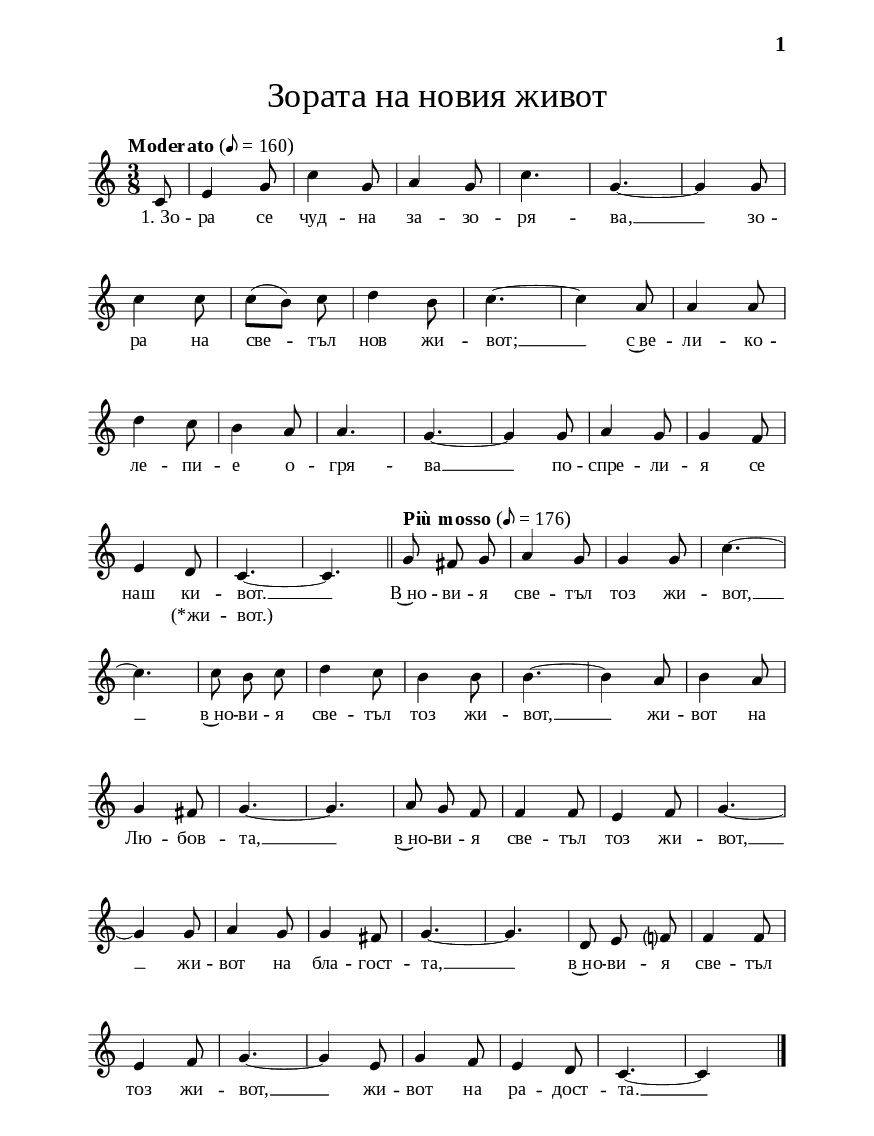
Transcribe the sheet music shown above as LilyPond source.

\version "2.24.3"

% include paper part and global functions
\include "include/globals.ily"

\bookpart {
  \label #'ref016
  \tocItem \markup "Зората на новия живот"
  \include "include/bookpart-paper.ily"
  \score {
    \include "include/score-layout.ily"

    \new Voice \absolute  {
      \clef treble
      \key c \major
      \time 3/8
      \tempoFunc "Moderato" 8 "160"
      \partial 8
      \autoBeamOff
      c'8 |e'4 g'8|c''4 g'8 |a'4 g'8 |c''4.| g'4. ~ |  g'4 g'8 |\break
      c''4 c''8| \once \autoBeamOn c''8 ([  b'8  ])  \noBeam  c''8 |d''4 b'8  |c''4. ~ | c''4  a'8| a'4 a'8| \break
      d''4  c''8| b'4 a'8| a'4. | g'4. ~ | g'4  g'8 | a'4 g'8 | g'4 f'8 | \break
      e'4 d'8| c'4. ~ | c'4.  | \bar "||"
      \tempoFunc "Più mosso" 8 "176"
      g'8  fis'8 g'8 | a'4 g'8 | g'4 g'8 | c''4. ~ | \break
      c''4.  | c''8 b'8 c''8| d''4 c''8 | b'4  b'8 | b'4. ~ | b'4   a'8| b'4 a'8 | \break
      g'4 fis'8 | g'4. ~ | g'4.  | a'8 g'8 f'8 | f'4 f'8 | e'4 f'8 | g'4. ~ | \break
      g'4  g'8 | a'4 g'8 | g'4 fis'8 | g'4. ~ | g'4. | d'8 e'8 f'?8| f'4 f'8 | \break
      e'4 f'8 | g'4. ~ |g'4  e'8 | g'4 f'8 | e'4 d'8 | c'4. ~ | c' 4 s8 | \bar "|."
    }

    \addlyrics {
      "1. Зо" -- ра се чуд -- на за -- зо -- ря -- ва, __ зо --
      ра на све -- тъл нов жи -- вот; __ с~ве -- ли -- ко --
      ле -- пи -- е о -- гря -- ва __  по -- спре -- ли -- я се
      наш ки -- вот. __  В~но -- ви -- я све -- тъл тоз жи -- вот, __
      в~но -- ви -- я све -- тъл тоз жи -- вот, __  жи -- вот на
      Лю -- бов -- та, __   в~но -- ви -- я све -- тъл тоз жи -- вот, __
      жи -- вот на бла -- гост -- та, __  в~но -- ви -- я све -- тъл
      тоз жи -- вот, __  жи -- вот на ра -- дост -- та. __
    }
    \addlyrics {
      \repeat unfold 32 { \skip 2 } (*жи -- вот.)
    }

    \header {
      title = \titleFunc #'ref_desc_1 "Зората на новия живот" "Zorata na Novija život"
    }

    \midi{}
  } % score

  \pageBreak

  \markup \abs-fontsize #11 {
    \hspace #25
    \override #`(baseline-skip . ,bgCoupletBaselineSkip) % affects space between column lines
    \column {
      \line { 2. И птички въздуха изпълнят }
      \line {   "   " с възторг и сладки песни в хор, }
      \line {   "   " хармонията да допълнят }
      \line {   "   " в големия небесен двор.}

      \line { " " }
      \line { "   " \italic {Припев: } }
      \line {  "   " В новия светъл тоз живот, (2) }
      \line { "   " живот на Любовта, }
      \line {  "   " в новия светъл тоз живот,}
      \line { "   " живот на благостта, }
      \line { "   "  в новия светъл тоз живот,}
      \line {  "   " живот на радостта.}
      \line { " " }

      \line { 3. Трепти зората лекокрила  }
      \line {   "   " и буди нашите души; }
      \line {   "   " като любяща майка мила}
      \line {   "   " подканва всекиго: „Стани!“.}

      \line { " " }
      \line { "   " \italic {Припев ...} }
      \line { " " }

      \line { 4. Лъчи от  любовта ни вливат }
      \line {   "   " в гърдите жива топлина, }
      \line {   "   " със сладка вяра ни повдигат }
      \line {   "   " във крепост и виделина. }

      \line { " " }
      \line { "   " \italic {Припев ...} }
      \line { " " }

      \line { 5.  О, тез лъчи от Бога идат, }
      \line {   "   " те пълнят нашите сърца }
      \line {   "   " и шепнат сладко как Той вика: }
      \line {   "   " „Елате, Mоите деца!“. }
      \line { " " }
      \line { "   " \italic {Припев ...} }
      \line { " " }
    }
  } % markup

} % bookpart
